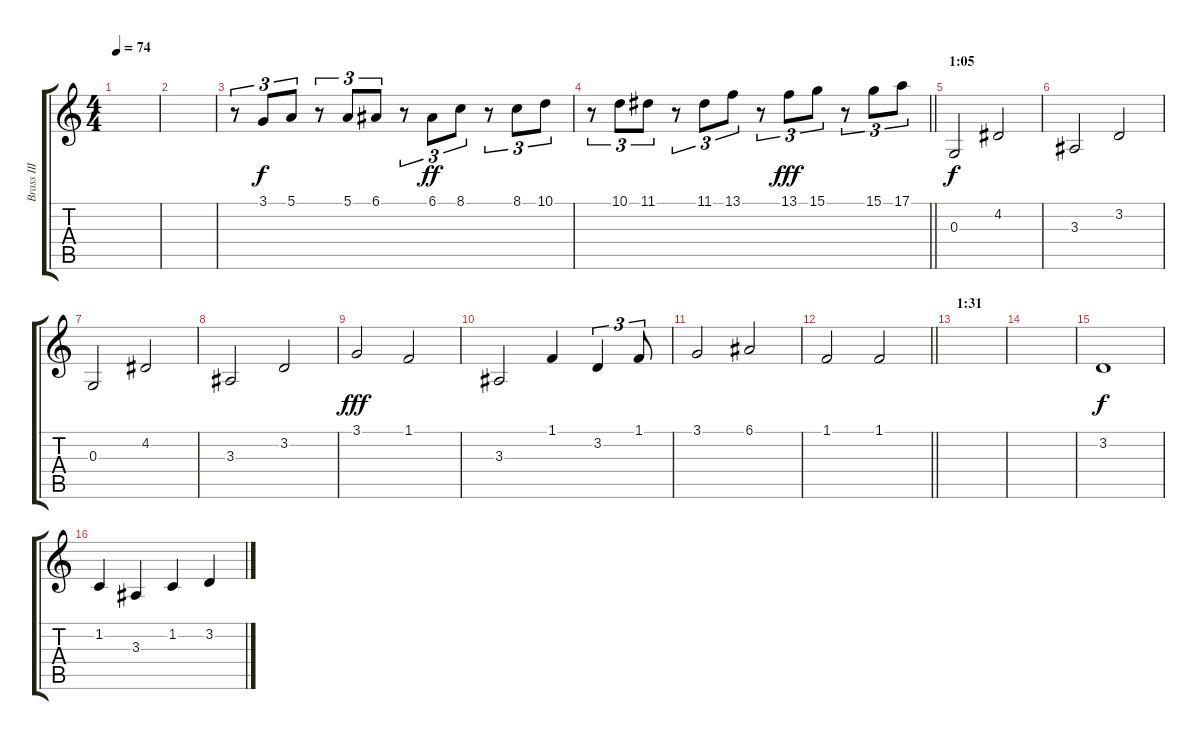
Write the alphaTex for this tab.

\track ("Brass III" "Brass III") {instrument trumpet}
\staff {score tabs}
\tuning (E4 B3 G3 D3 A2 E2) {hide}
\ts (4 4)
\tempo 74
\clef g2
\ks c
|
|
r.8{tu (3 2) volume 15 balance 11 instrument frenchhorn} 3.1.8{tu (3 2)} 5.1.8{tu (3 2)} r.8{tu (3 2)} 5.1.8{tu (3 2)} 6.1.8{tu (3 2)} r.8{tu (3 2)} 6.1.8{tu (3 2) dy ff} 8.1.8{tu (3 2)} r.8{tu (3 2)} 8.1.8{tu (3 2)} 10.1.8{tu (3 2)} |
\barLineRight lightlight
r.8{tu (3 2)} 10.1.8{tu (3 2)} 11.1.8{tu (3 2)} r.8{tu (3 2)} 11.1.8{tu (3 2)} 13.1.8{tu (3 2)} r.8{tu (3 2)} 13.1.8{tu (3 2) dy fff} 15.1.8{tu (3 2)} r.8{tu (3 2)} 15.1.8{tu (3 2)} 17.1.8{tu (3 2)} |
\section ("" "1:05")
0.3.2{dy f volume 11 balance 6} 4.2.2 |
3.3.2 3.2.2 |
0.3.2 4.2.2 |
3.3.2 3.2.2 |
3.1.2{dy fff volume 13} 1.1.2 |
3.3.2 1.1.4 3.2.4{tu (3 2)} 1.1.8{tu (3 2)} |
3.1.2 6.1.2 |
\barLineRight lightlight
1.1.2 1.1.2 |
\section ("" "1:31 ")
|
|
3.2.1{dy f balance 10 instrument trumpet} |
1.2.4 3.3.4 1.2.4 3.2.4
